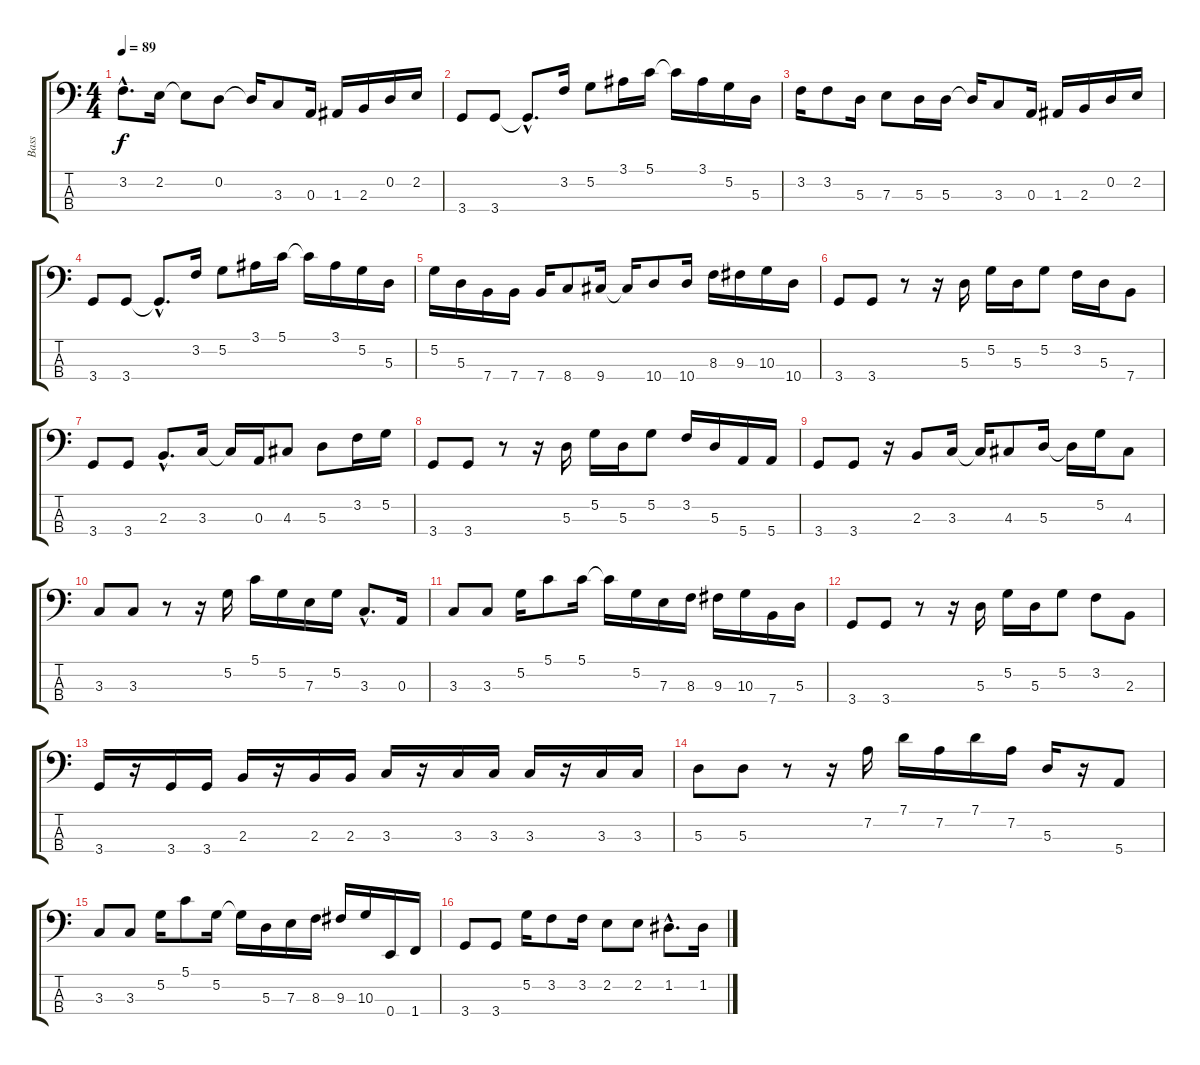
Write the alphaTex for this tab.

\track ("Bass" "Bass") {instrument electricbassfinger}
\staff {score tabs}
\tuning (G2 D2 A1 E1) {hide}
\ts (4 4)
\tempo 89
\clef f4
\ks c
3.2{hac}.8{d dy f} 2.2.16 2.2{t}.8 0.2.8 0.2{t}.16 3.3.8 0.3.16 1.3.16 2.3.16 0.2.16 2.2.16 |
3.4.8 3.4.8 3.4{hac t}.8{d} 3.2.16 5.2.8 3.1.16 5.1.16 5.1{t}.16 3.1.16 5.2.16 5.3.16 |
3.2.16 3.2.8 5.3.16 7.3.8 5.3.16 5.3.16 5.3{t}.16 3.3.8 0.3.16 1.3.16 2.3.16 0.2.16 2.2.16 |
3.4.8 3.4.8 3.4{hac t}.8{d} 3.2.16 5.2.8 3.1.16 5.1.16 5.1{t}.16 3.1.16 5.2.16 5.3.16 |
5.2.16 5.3.16 7.4.16 7.4.16 7.4.16 8.4.8 9.4.16 9.4{t}.16 10.4.8 10.4.16 8.3.16 9.3.16 10.3.16 10.4.16 |
3.4.8 3.4.8 r.8 r.16 5.3.16 5.2.16 5.3.16 5.2.8 3.2.16 5.3.16 7.4.8 |
3.4.8 3.4.8 2.3{hac}.8{d} 3.3.16 3.3{t}.16 0.3.16 4.3.8 5.3.8 3.2.16 5.2.16 |
3.4.8 3.4.8 r.8 r.16 5.3.16 5.2.16 5.3.16 5.2.8 3.2.16 5.3.16 5.4.16 5.4.16 |
3.4.8 3.4.8 r.16 2.3.8 3.3.16 3.3{t}.16 4.3.8 5.3.16 5.3{t}.16 5.2.16 4.3.8 |
3.3.8 3.3.8 r.8 r.16 5.2.16 5.1.16 5.2.16 7.3.16 5.2.16 3.3{hac}.8{d} 0.3.16 |
3.3.8 3.3.8 5.2.16 5.1.8 5.1.16 5.1{t}.16 5.2.16 7.3.16 8.3.16 9.3.16 10.3.16 7.4.16 5.3.16 |
3.4.8 3.4.8 r.8 r.16 5.3.16 5.2.16 5.3.16 5.2.8 3.2.8 2.3.8 |
3.4.16 r.16 3.4.16 3.4.16 2.3.16 r.16 2.3.16 2.3.16 3.3.16 r.16 3.3.16 3.3.16 3.3.16 r.16 3.3.16 3.3.16 |
5.3.8 5.3.8 r.8 r.16 7.2.16 7.1.16 7.2.16 7.1.16 7.2.16 5.3.16 r.16 5.4.8 |
3.3.8 3.3.8 5.2.16 5.1.8 5.2.16 5.2{t}.16 5.3.16 7.3.16 8.3.16 9.3.16 10.3.16 0.4.16 1.4.16 |
3.4.8 3.4.8 5.2.16 3.2.8 3.2.16 2.2.8 2.2.8 1.2{hac}.8{d} 1.2.16
